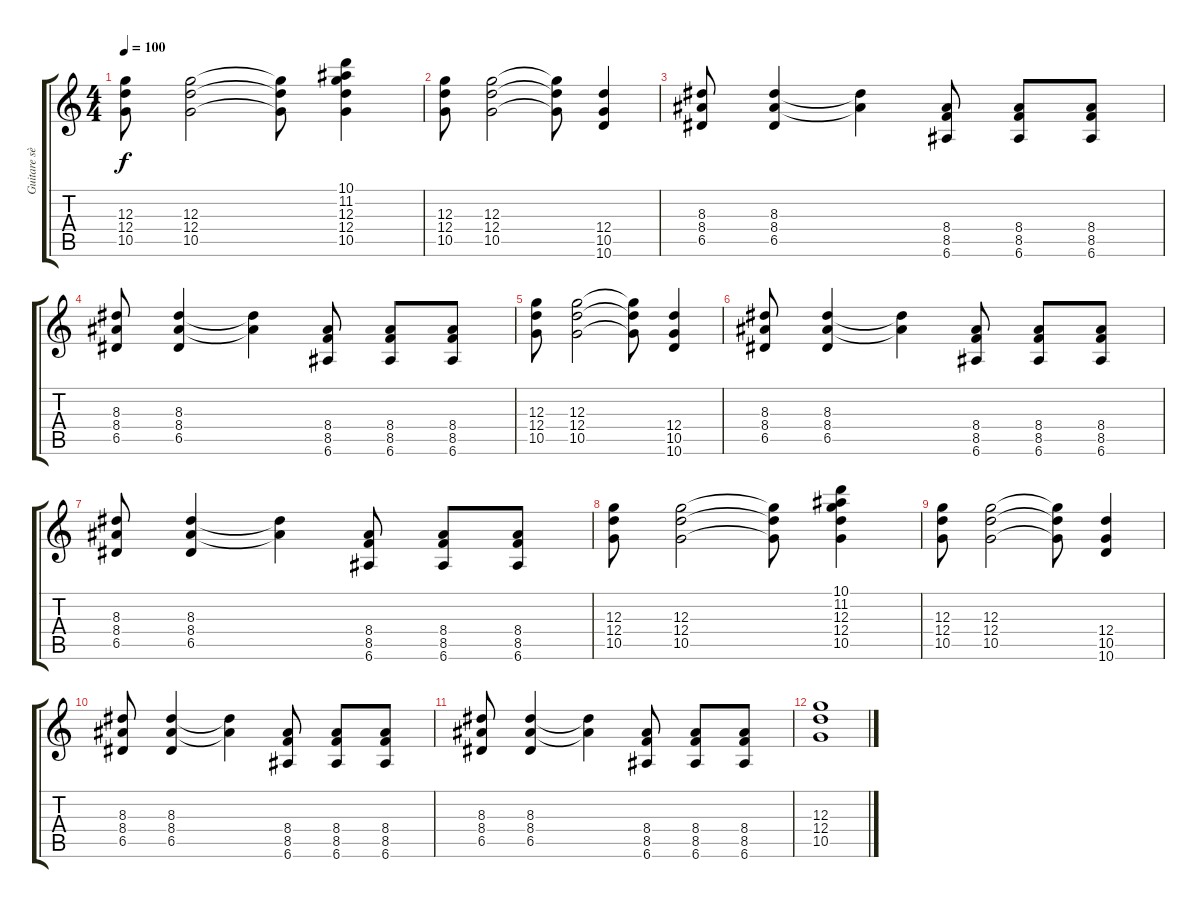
\track ("Guitare sèche rythmique" "Guitare sè") {instrument acousticguitarnylon}
\staff {score tabs}
\tuning (E4 B3 G3 D3 A2 E2) {hide}
\ts (4 4)
\tempo 100
\clef g2
\ks c
(12.3 12.4 10.5).8{dy f} (12.3 12.4 10.5).2 (12.3{t} 12.4{t} 10.5{t}).8 (10.1 11.2 12.3 12.4 10.5).4 |
(12.3 12.4 10.5).8 (12.3 12.4 10.5).2 (12.3{t} 12.4{t} 10.5{t}).8 (12.4 10.5 10.6).4 |
(8.3 8.4 6.5).8 (8.3 8.4 6.5).4 (8.3{t} 8.4{t}).4 (8.4 8.5 6.6).8 (8.4 8.5 6.6).8 (8.4 8.5 6.6).8 |
(8.3 8.4 6.5).8 (8.3 8.4 6.5).4 (8.3{t} 8.4{t}).4 (8.4 8.5 6.6).8 (8.4 8.5 6.6).8 (8.4 8.5 6.6).8 |
(12.3 12.4 10.5).8 (12.3 12.4 10.5).2 (12.3{t} 12.4{t} 10.5{t}).8 (12.4 10.5 10.6).4 |
(8.3 8.4 6.5).8 (8.3 8.4 6.5).4 (8.3{t} 8.4{t}).4 (8.4 8.5 6.6).8 (8.4 8.5 6.6).8 (8.4 8.5 6.6).8 |
(8.3 8.4 6.5).8 (8.3 8.4 6.5).4 (8.3{t} 8.4{t}).4 (8.4 8.5 6.6).8 (8.4 8.5 6.6).8 (8.4 8.5 6.6).8 |
(12.3 12.4 10.5).8 (12.3 12.4 10.5).2 (12.3{t} 12.4{t} 10.5{t}).8 (10.1 11.2 12.3 12.4 10.5).4 |
(12.3 12.4 10.5).8 (12.3 12.4 10.5).2 (12.3{t} 12.4{t} 10.5{t}).8 (12.4 10.5 10.6).4 |
(8.3 8.4 6.5).8 (8.3 8.4 6.5).4 (8.3{t} 8.4{t}).4 (8.4 8.5 6.6).8 (8.4 8.5 6.6).8 (8.4 8.5 6.6).8 |
(8.3 8.4 6.5).8 (8.3 8.4 6.5).4 (8.3{t} 8.4{t}).4 (8.4 8.5 6.6).8 (8.4 8.5 6.6).8 (8.4 8.5 6.6).8 |
(12.3 12.4 10.5).1
